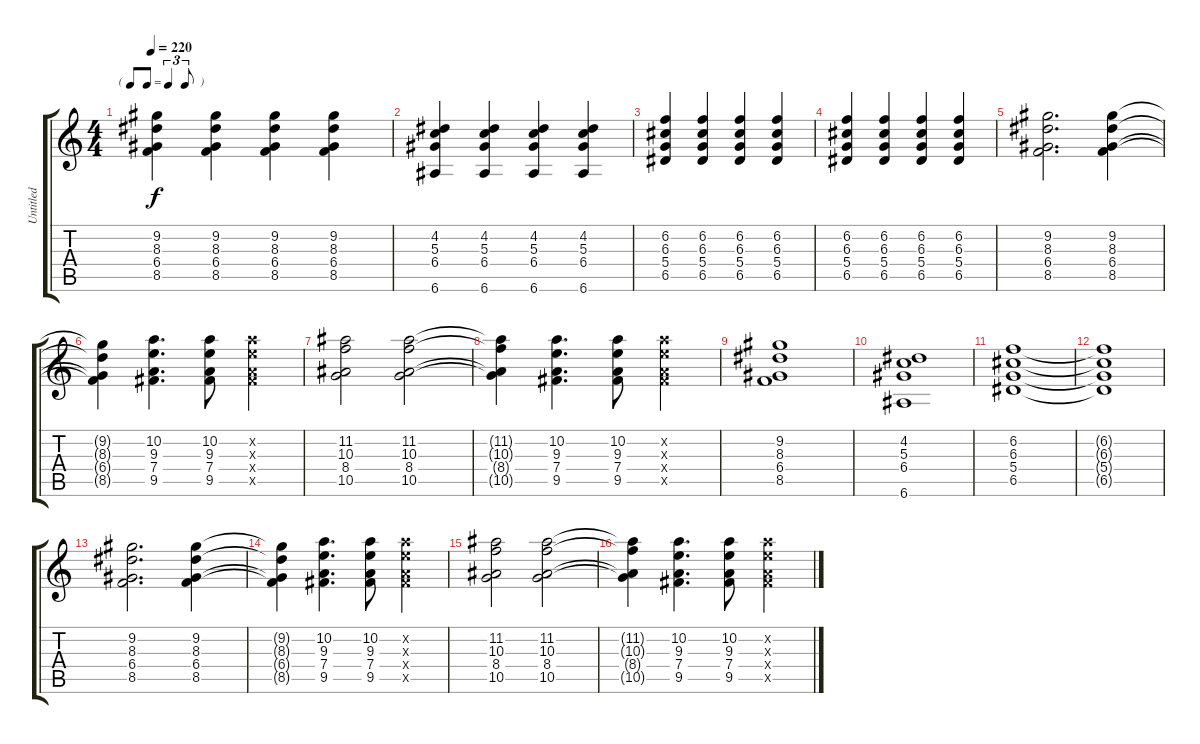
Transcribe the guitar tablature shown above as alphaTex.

\track ("Untitled" "Untitled") {instrument acousticguitarnylon}
\staff {score tabs}
\tuning (E4 B3 G3 D3 A2 E2) {hide}
\ts (4 4)
\tf triplet8th
\tempo 220
\clef g2
\ks c
(9.2 8.3 6.4 8.5).4{dy f} (9.2 8.3 6.4 8.5).4 (9.2 8.3 6.4 8.5).4 (9.2 8.3 6.4 8.5).4 |
(4.2 5.3 6.4 6.6).4 (4.2 5.3 6.4 6.6).4 (4.2 5.3 6.4 6.6).4 (4.2 5.3 6.4 6.6).4 |
(6.2 6.3 5.4 6.5).4 (6.2 6.3 5.4 6.5).4 (6.2 6.3 5.4 6.5).4 (6.2 6.3 5.4 6.5).4 |
(6.2 6.3 5.4 6.5).4 (6.2 6.3 5.4 6.5).4 (6.2 6.3 5.4 6.5).4 (6.2 6.3 5.4 6.5).4 |
(9.2 8.3 6.4 8.5).2{d} (9.2 8.3 6.4 8.5).4 |
(9.2{t} 8.3{t} 6.4{t} 8.5{t}).4 (10.2 9.3 7.4 9.5).4{d} (10.2 9.3 7.4 9.5).8 (10.2{x} 9.3{x} 7.4{x} 9.5{x}).4 |
(11.2 10.3 8.4 10.5).2 (11.2 10.3 8.4 10.5).2 |
(11.2{t} 10.3{t} 8.4{t} 10.5{t}).4 (10.2 9.3 7.4 9.5).4{d} (10.2 9.3 7.4 9.5).8 (10.2{x} 9.3{x} 7.4{x} 9.5{x}).4 |
(9.2 8.3 6.4 8.5).1 |
(4.2 5.3 6.4 6.6).1 |
(6.2 6.3 5.4 6.5).1 |
(6.2{t} 6.3{t} 5.4{t} 6.5{t}).1 |
(9.2 8.3 6.4 8.5).2{d} (9.2 8.3 6.4 8.5).4 |
(9.2{t} 8.3{t} 6.4{t} 8.5{t}).4 (10.2 9.3 7.4 9.5).4{d} (10.2 9.3 7.4 9.5).8 (10.2{x} 9.3{x} 7.4{x} 9.5{x}).4 |
(11.2 10.3 8.4 10.5).2 (11.2 10.3 8.4 10.5).2 |
(11.2{t} 10.3{t} 8.4{t} 10.5{t}).4 (10.2 9.3 7.4 9.5).4{d} (10.2 9.3 7.4 9.5).8 (10.2{x} 9.3{x} 7.4{x} 9.5{x}).4
